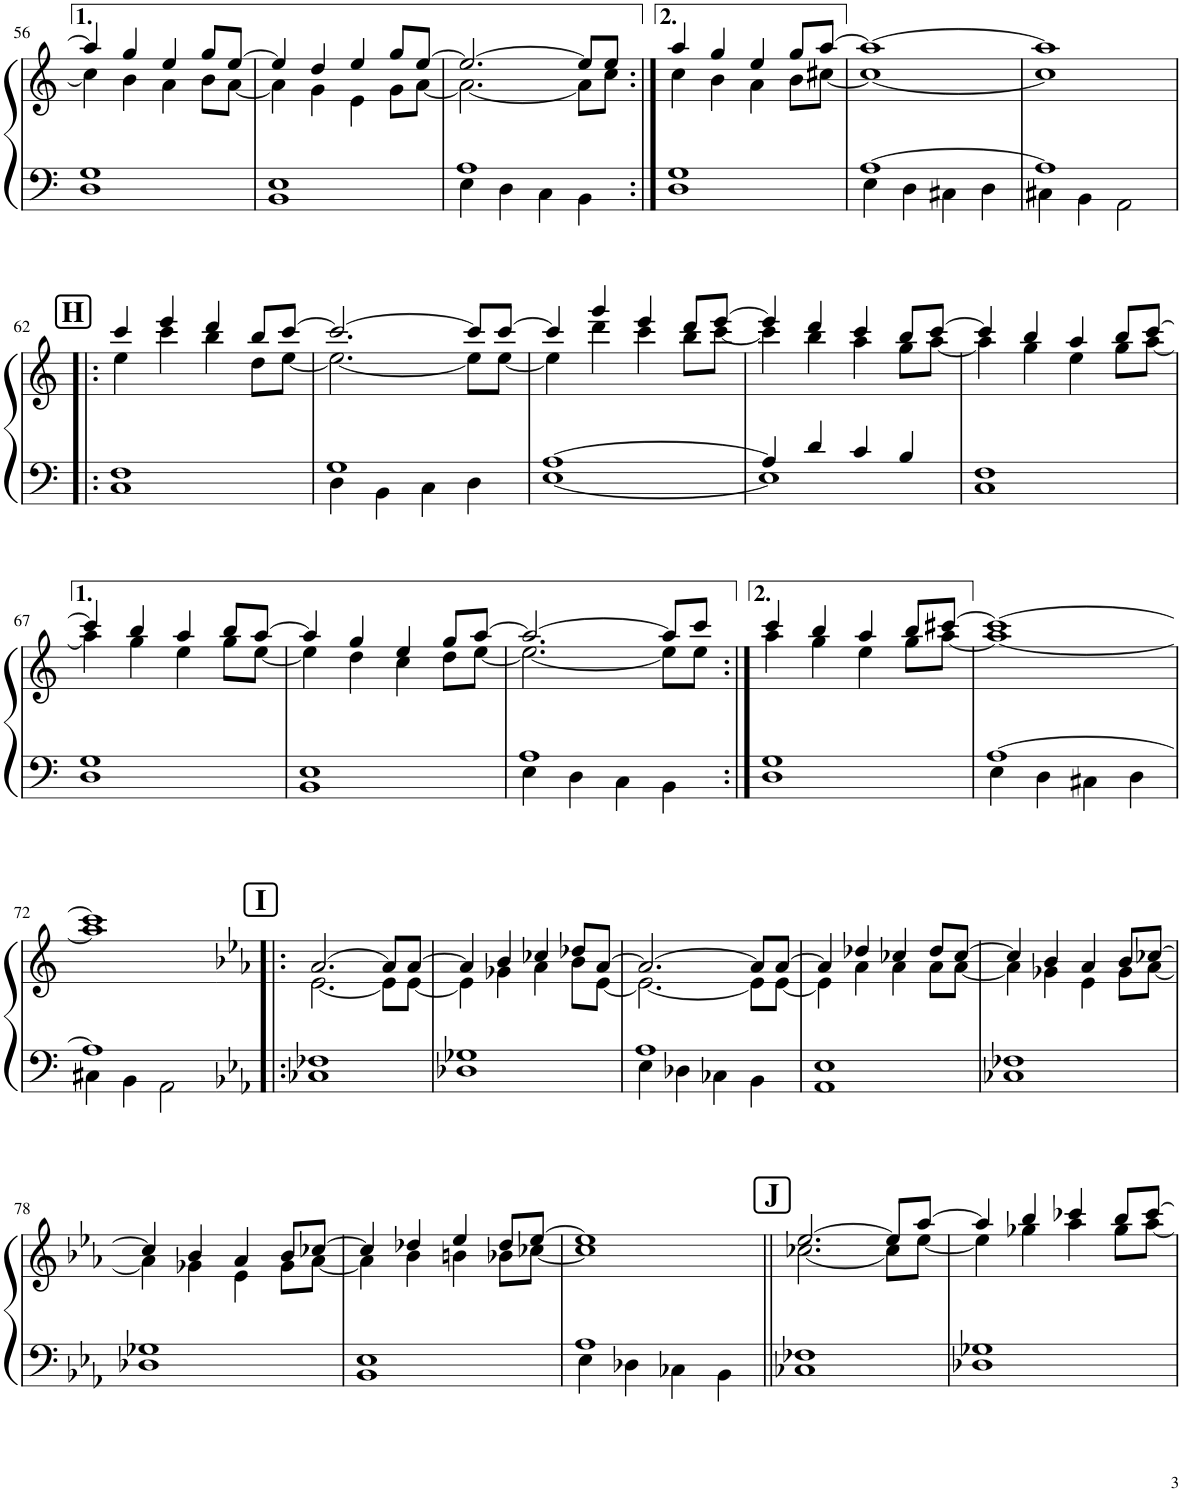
**kern	**kern
*part1	*part1
*staff2	*staff1
*I"Piano	*
*I'Pno.	*
!!LO:PB:g=z
*clefF4	*clefG2
*k[]	*k[]
*M4/4	*M4/4
=56	=56
*^	*^
1G	1D	4aa/]	4cc\]
.	.	4gg/	4b\
.	.	4ee/	4a\
.	.	8gg/L	8b\L
.	.	[8ee/J	[8a\J
=57	=57	=57	=57
1E	1BB	4ee/]	4a\]
.	.	4dd/	4g\
.	.	4ee/	4e\
.	.	8gg/L	8g\L
.	.	[8ee/J	[8a\J
=58	=58	=58	=58
1A	4E\	2.ee/_	2.a\_
.	4D\	.	.
.	4C\	.	.
.	4BB\	8ee/L]	8a\L]
.	.	8ee/J	8cc\J
=59:|!	=59:|!	=59:|!	=59:|!
1G	1D	4aa/	4cc\
.	.	4gg/	4b\
.	.	4ee/	4a\
.	.	8gg/L	8b\L
.	.	[8aa/J	[8cc#X\J
=60	=60	=60	=60
[1A	4E\	1aa_	1cc#_
.	4D\	.	.
.	4C#X\	.	.
.	4D\	.	.
=61	=61	=61	=61
1A]	4C#X\	1aa]	1cc#]
.	4BB\	.	.
.	2AA\	.	.
!!LO:LB:g=z	!!
!!LO:REH:place=s1:a:B:cj:fs=14:t=H	!!
=62!|:	=62!|:	=62!|:	=62!|:
1F	1C	4ee\	4ccc/
.	.	4ccc\	4eee/
.	.	4bb\	4ddd/
.	.	8dd\L	8bb/L
.	.	[8ee\J	[8ccc/J
=63	=63	=63	=63
1G	4D\	2.ee\_	2.ccc/_
.	4BB\	.	.
.	4C\	.	.
.	4D\	8ee\L]	8ccc/L]
.	.	[8ee\J	[8ccc/J
=64	=64	=64	=64
[1A	[1E	4ee\]	4ccc/]
.	.	4ddd\	4ggg/
.	.	4ccc\	4eee/
.	.	8bb\L	8ddd/L
.	.	[8ccc\J	[8eee/J
=65	=65	=65	=65
4A/]	1E]	4ccc\]	4eee/]
4d/	.	4bb\	4ddd/
4c/	.	4aa\	4ccc/
4B/	.	8gg\L	8bb/L
.	.	[8aa\J	[8ccc/J
=66	=66	=66	=66
1F	1C	4aa\]	4ccc/]
.	.	4gg\	4bb/
.	.	4ee\	4aa/
.	.	8gg\L	8bb/L
.	.	[8aa\J	[8ccc/J
!!LO:LB:g=z	!!
=67	=67	=67	=67
1G	1D	4aa\]	4ccc/]
.	.	4gg\	4bb/
.	.	4ee\	4aa/
.	.	8gg\L	8bb/L
.	.	[8ee\J	[8aa/J
=68	=68	=68	=68
1E	1BB	4ee\]	4aa/]
.	.	4dd\	4gg/
.	.	4ee/	4cc\
.	.	8gg/L	8dd\L
.	.	[8aa/J	[8ee\J
=69	=69	=69	=69
1A	4E\	2.ee\_	2.aa/_
.	4D\	.	.
.	4C\	.	.
.	4BB\	8ee\L]	8aa/L]
.	.	8ee\J	8ccc/J
=70:|!	=70:|!	=70:|!	=70:|!
1G	1D	4aa\	4ccc/
.	.	4gg\	4bb/
.	.	4ee\	4aa/
.	.	8gg\L	8bb/L
.	.	[8aa\J	[8ccc#X/J
=71	=71	=71	=71
[1A	4E\	1aa_	1ccc#_
.	4D\	.	.
.	4C#X\	.	.
.	4D\	.	.
!!LO:LB:g=z	!!
=72	=72	=72	=72
1A]	4C#X\	1aa]	1ccc#]
.	4BB\	.	.
.	2AA\	.	.
!!LO:REH:place=s1:a:B:cj:fs=14:t=I	!!
=73!|:	=73!|:	=73!|:	=73!|:
*k[b-e-a-]	*	*k[b-e-a-]	*
1F-X	1C-X	[2.a-/	[2.e-\
.	.	8a-/L]	8e-\L]
.	.	[8a-/J	[8e-\J
=74	=74	=74	=74
1G-X	1D-X	4a-/]	4e-\]
.	.	4b-/	4g-X\
.	.	4cc-X/	4a-\
.	.	8dd-X/L	8b-\L
.	.	[8a-/J	[8e-\J
=75	=75	=75	=75
1A-	4E-\	2.a-/_	2.e-\_
.	4D-X\	.	.
.	4C-X\	.	.
.	4BB-\	8a-/L]	8e-\L]
.	.	[8a-/J	[8e-\J
=76	=76	=76	=76
1E-	1AA-	4a-/]	4e-\]
.	.	4dd-X/	4a-\
.	.	4cc-X/	4a-\
.	.	8dd-/L	8a-\L
.	.	[8cc-/J	[8a-\J
=77	=77	=77	=77
1F-X	1C-X	4cc-/]	4a-\]
.	.	4b-/	4g-X\
.	.	4a-/	4e-\
.	.	8b-/L	8g-\L
.	.	[8cc-X/J	[8a-\J
!!LO:LB:g=z	!!
=78	=78	=78	=78
1G-X	1D-X	4cc-/]	4a-\]
.	.	4b-/	4g-X\
.	.	4a-/	4e-\
.	.	8b-/L	8g-\L
.	.	[8cc-X/J	[8a-\J
=79	=79	=79	=79
1E-	1BB-	4cc-/]	4a-\]
.	.	4dd-X/	4b-\
.	.	4ee-/	4bn\
.	.	8dd-/L	8b-X\L
.	.	[8ee-/J	[8cc-X\J
=80	=80	=80	=80
1A-	4E-\	1ee-]	1cc-]
.	4D-X\	.	.
.	4C-X\	.	.
.	4BB-\	.	.
!!LO:REH:place=s1:a:B:cj:fs=14:t=J	!!
=81||	=81||	=81||	=81||
1F-X	1C-X	[2.ee-/	[2.cc-X\
.	.	8ee-/L]	8cc-\L]
.	.	[8aa-/J	[8ee-\J
=82	=82	=82	=82
1G-X	1D-X	4aa-/]	4ee-\]
.	.	4bb-/	4gg-X\
.	.	4ccc-X/	4aa-\
.	.	8bb-/L	8gg-\L
.	.	[8ccc-/J	[8aa-\J
*v	*v	*	*
*	*v	*v
=	=
*-	*-
